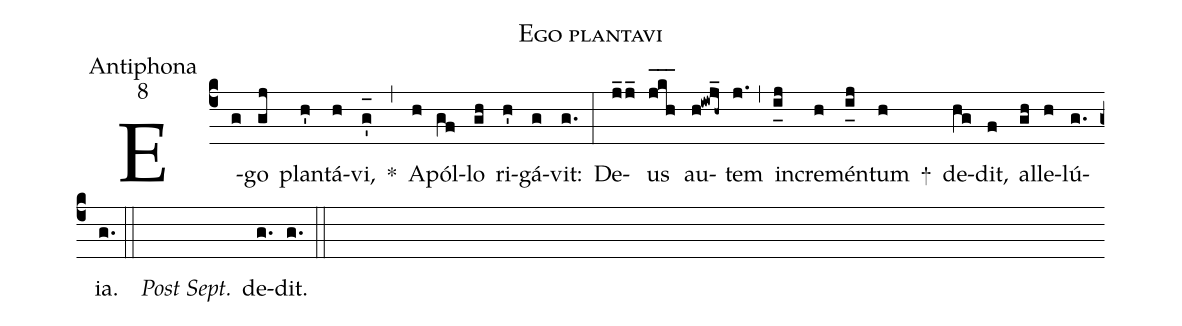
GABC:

name:Ego plantavi;
office-part:Antiphona;
mode:8;
%%
(c4) E(g)go(gj) plan(h')tá(h)vi,(g'_[oh:h]) *(,) A(h)pól(gf)lo(gh) ri(h')gá(g)vit:(g.) (:) <nlba>De(j_2j_)us(j_[hl:1]k_[hl:1]h_[hl:1]) au(h!iwj_h~)tem</nlba>(j.) (,) in(i_[uh:l]j)cre(h)mén(i_[uh:l]j)tum(h) +() de(hg)dit,(f) al(gh)le(h)lú(g.){ia}.(g.) (::) ()<i>Post Sept.</i>() de(g.)dit.(g.) (::)
%<eu>E(j) u(j) o(i) u(j) a(h) e.</eu>(g.) (::)
